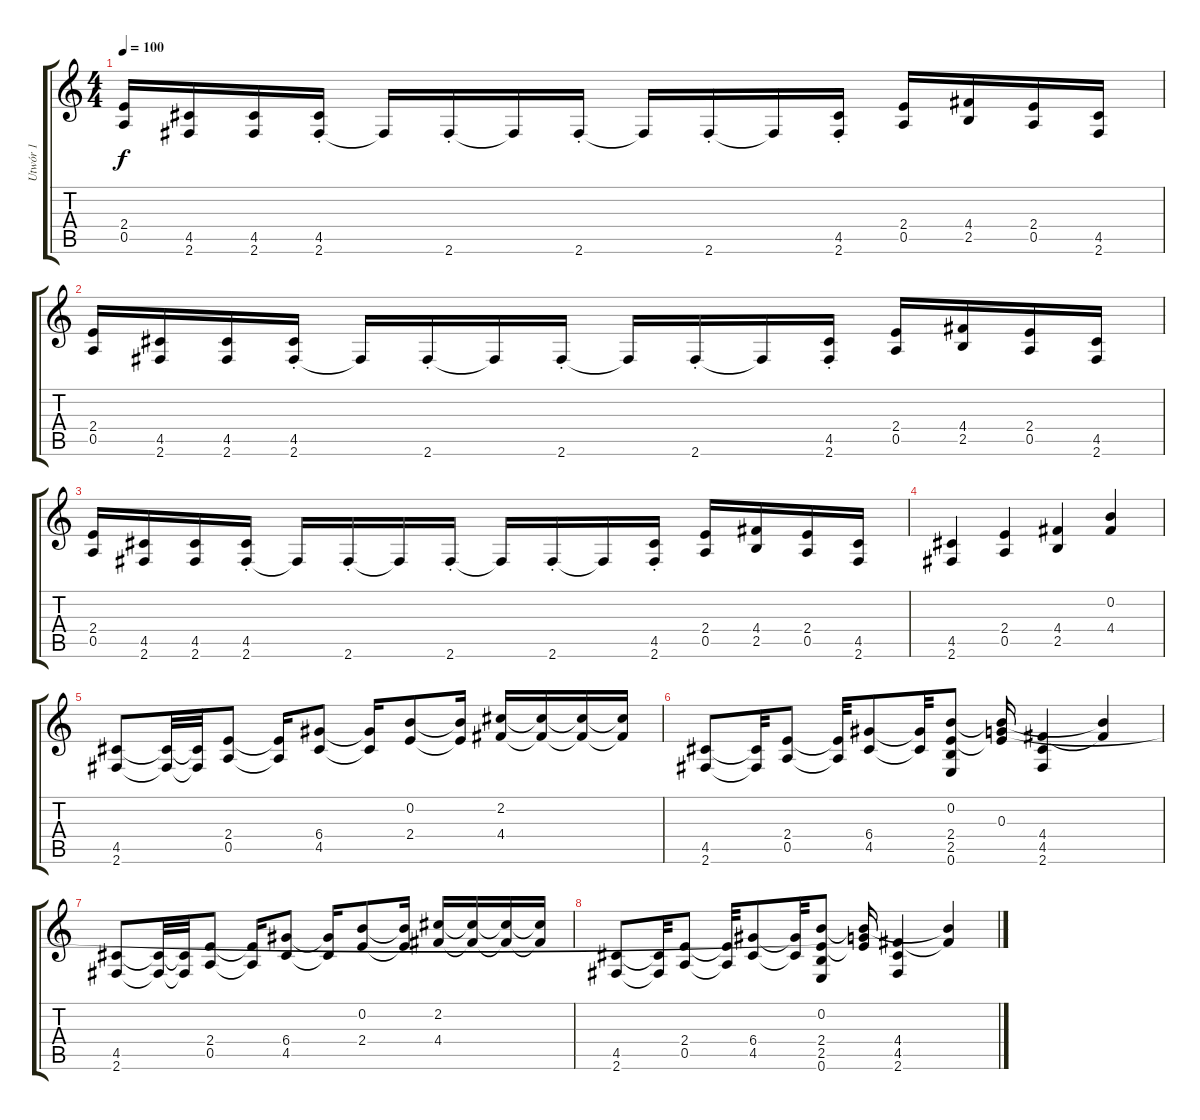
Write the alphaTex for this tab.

\track ("Utwór 1" "Utwór 1") {instrument distortionguitar}
\staff {score tabs}
\tuning (E4 B3 G3 D3 A2 E2) {hide}
\ts (4 4)
\tempo 100
\clef g2
\ks c
(2.4 0.5).16{dy f} (4.5 2.6).16 (4.5 2.6).16 (4.5{st} 2.6{st}).16 2.6{t}.16 2.6{st}.16 2.6{t}.16 2.6{st}.16 2.6{t}.16 2.6{st}.16 2.6{t}.16 (4.5{st} 2.6{st}).16 (2.4 0.5).16 (4.4 2.5).16 (2.4 0.5).16 (4.5 2.6).16 |
(2.4 0.5).16 (4.5 2.6).16 (4.5 2.6).16 (4.5{st} 2.6{st}).16 2.6{t}.16 2.6{st}.16 2.6{t}.16 2.6{st}.16 2.6{t}.16 2.6{st}.16 2.6{t}.16 (4.5{st} 2.6{st}).16 (2.4 0.5).16 (4.4 2.5).16 (2.4 0.5).16 (4.5 2.6).16 |
(2.4 0.5).16 (4.5 2.6).16 (4.5 2.6).16 (4.5{st} 2.6{st}).16 2.6{t}.16 2.6{st}.16 2.6{t}.16 2.6{st}.16 2.6{t}.16 2.6{st}.16 2.6{t}.16 (4.5{st} 2.6{st}).16 (2.4 0.5).16 (4.4 2.5).16 (2.4 0.5).16 (4.5 2.6).16 |
(4.5 2.6).4 (2.4 0.5).4 (4.4 2.5).4 (0.2 4.4).4 |
(4.5 2.6).8 (4.5{t} 2.6{t}).32 (4.5{t} 2.6{t}).32 (2.4 0.5).8 (2.4{t} 0.5{t}).16 (6.4 4.5).8 (6.4{t} 4.5{t}).16 (0.2 2.4).8 (0.2{t} 2.4{t}).16 (2.2 4.4).16 (2.2{t} 4.4{t}).16 (2.2{t} 4.4{t}).16 (2.2{t} 4.4{t}).16 |
(4.5 2.6).8 (4.5{t} 2.6{t}).32 (2.4 0.5).8 (2.4{t} 0.5{t}).32 (6.4 4.5).8 (6.4{t} 4.5{t}).32 (0.2 2.4 2.5 0.6).8 (0.2{t} 0.3 2.4{t}).16 (4.4 4.5 2.6).4 (0.2{t} 4.4{t}).4 |
(4.5 2.6).8 (4.5{t} 2.6{t}).32 (4.5{t} 2.6{t}).32 (2.4 0.5).8 (2.4{t} 0.5{t}).16 (6.4 4.5).8 (6.4{t} 4.5{t}).16 (0.2 2.4).8 (0.2{t} 2.4{t}).16 (2.2 4.4).16 (2.2{t} 4.4{t}).16 (2.2{t} 4.4{t}).16 (2.2{t} 4.4{t}).16 |
(4.5 2.6).8 (4.5{t} 2.6{t}).32 (2.4 0.5).8 (2.4{t} 0.5{t}).32 (6.4 4.5).8 (6.4{t} 4.5{t}).32 (0.2 2.4 2.5 0.6).8 (0.2{t} 0.3{t} 2.4{t}).16 (4.4 4.5 2.6).4 (0.2{t} 4.4{t}).4
